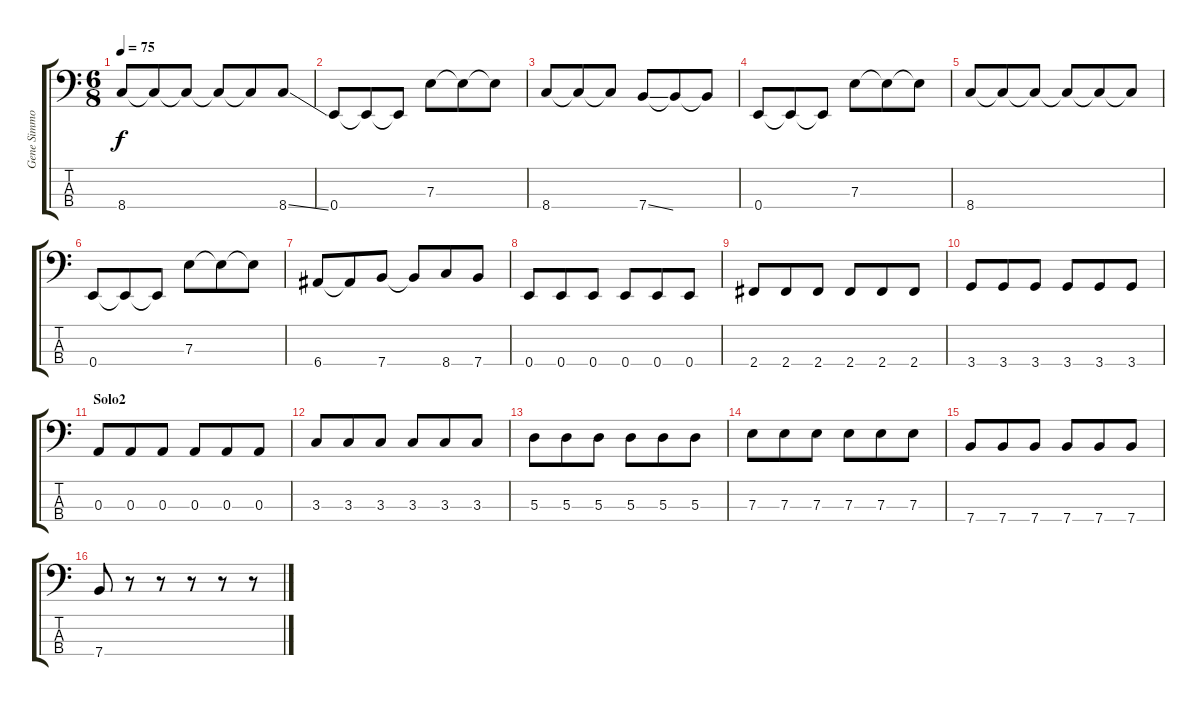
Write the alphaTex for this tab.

\track ("Gene Simmons" "Gene Simmo") {instrument electricbassfinger}
\staff {score tabs}
\tuning (G2 D2 A1 E1) {hide}
\ts (6 8)
\tempo 75
\clef f4
\ks c
8.4.8{dy f} 8.4{t}.8 8.4{t}.8 8.4{t}.8 8.4{t}.8 8.4{ss}.8 |
0.4.8 0.4{t}.8 0.4{t}.8 7.3.8 7.3{t}.8 7.3{t}.8 |
8.4.8 8.4{t}.8 8.4{t}.8 7.4{ss}.8 7.4{t}.8 7.4{t}.8 |
0.4.8 0.4{t}.8 0.4{t}.8 7.3.8 7.3{t}.8 7.3{t}.8 |
8.4.8 8.4{t}.8 8.4{t}.8 8.4{t}.8 8.4{t}.8 8.4{t}.8 |
0.4.8 0.4{t}.8 0.4{t}.8 7.3.8 7.3{t}.8 7.3{t}.8 |
6.4.8 6.4{t}.8 7.4.8 7.4{t}.8 8.4.8 7.4.8 |
0.4.8 0.4.8 0.4.8 0.4.8 0.4.8 0.4.8 |
2.4.8 2.4.8 2.4.8 2.4.8 2.4.8 2.4.8 |
3.4.8 3.4.8 3.4.8 3.4.8 3.4.8 3.4.8 |
\section ("" "Solo2")
0.3.8 0.3.8 0.3.8 0.3.8 0.3.8 0.3.8 |
3.3.8 3.3.8 3.3.8 3.3.8 3.3.8 3.3.8 |
5.3.8 5.3.8 5.3.8 5.3.8 5.3.8 5.3.8 |
7.3.8 7.3.8 7.3.8 7.3.8 7.3.8 7.3.8 |
7.4.8 7.4.8 7.4.8 7.4.8 7.4.8 7.4.8 |
7.4.8 r.8 r.8 r.8 r.8 r.8
